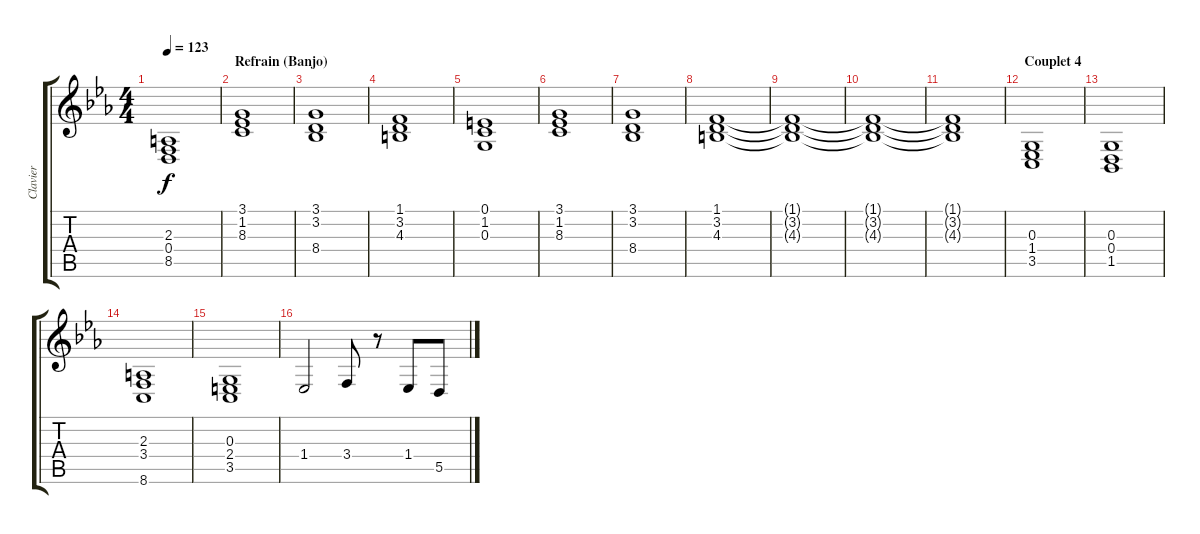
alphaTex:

\track ("Clavier" "Clavier") {instrument tremolostrings}
\staff {score tabs}
\tuning (E4 B3 G3 D3 A2 E2) {hide}
\ts (4 4)
\tempo 123
\clef g2
\ks cminor
(2.3 0.4 8.5).1{dy f} |
\section ("" "Refrain (Banjo)")
(3.1 1.2 8.3).1 |
(3.1 3.2 8.4).1 |
(1.1 3.2 4.3).1 |
(0.1 1.2 0.3).1 |
(3.1 1.2 8.3).1 |
(3.1 3.2 8.4).1 |
(1.1 3.2 4.3).1 |
(1.1{t} 3.2{t} 4.3{t}).1 |
(1.1{t} 3.2{t} 4.3{t}).1 |
(1.1{t} 3.2{t} 4.3{t}).1 |
\section ("" "Couplet 4")
(0.3 1.4 3.5).1 |
(0.3 0.4 1.5).1 |
(2.3 3.4 8.6).1 |
(0.3 2.4 3.5).1 |
1.4.2 3.4.8 r.8 1.4.8 5.5.8
